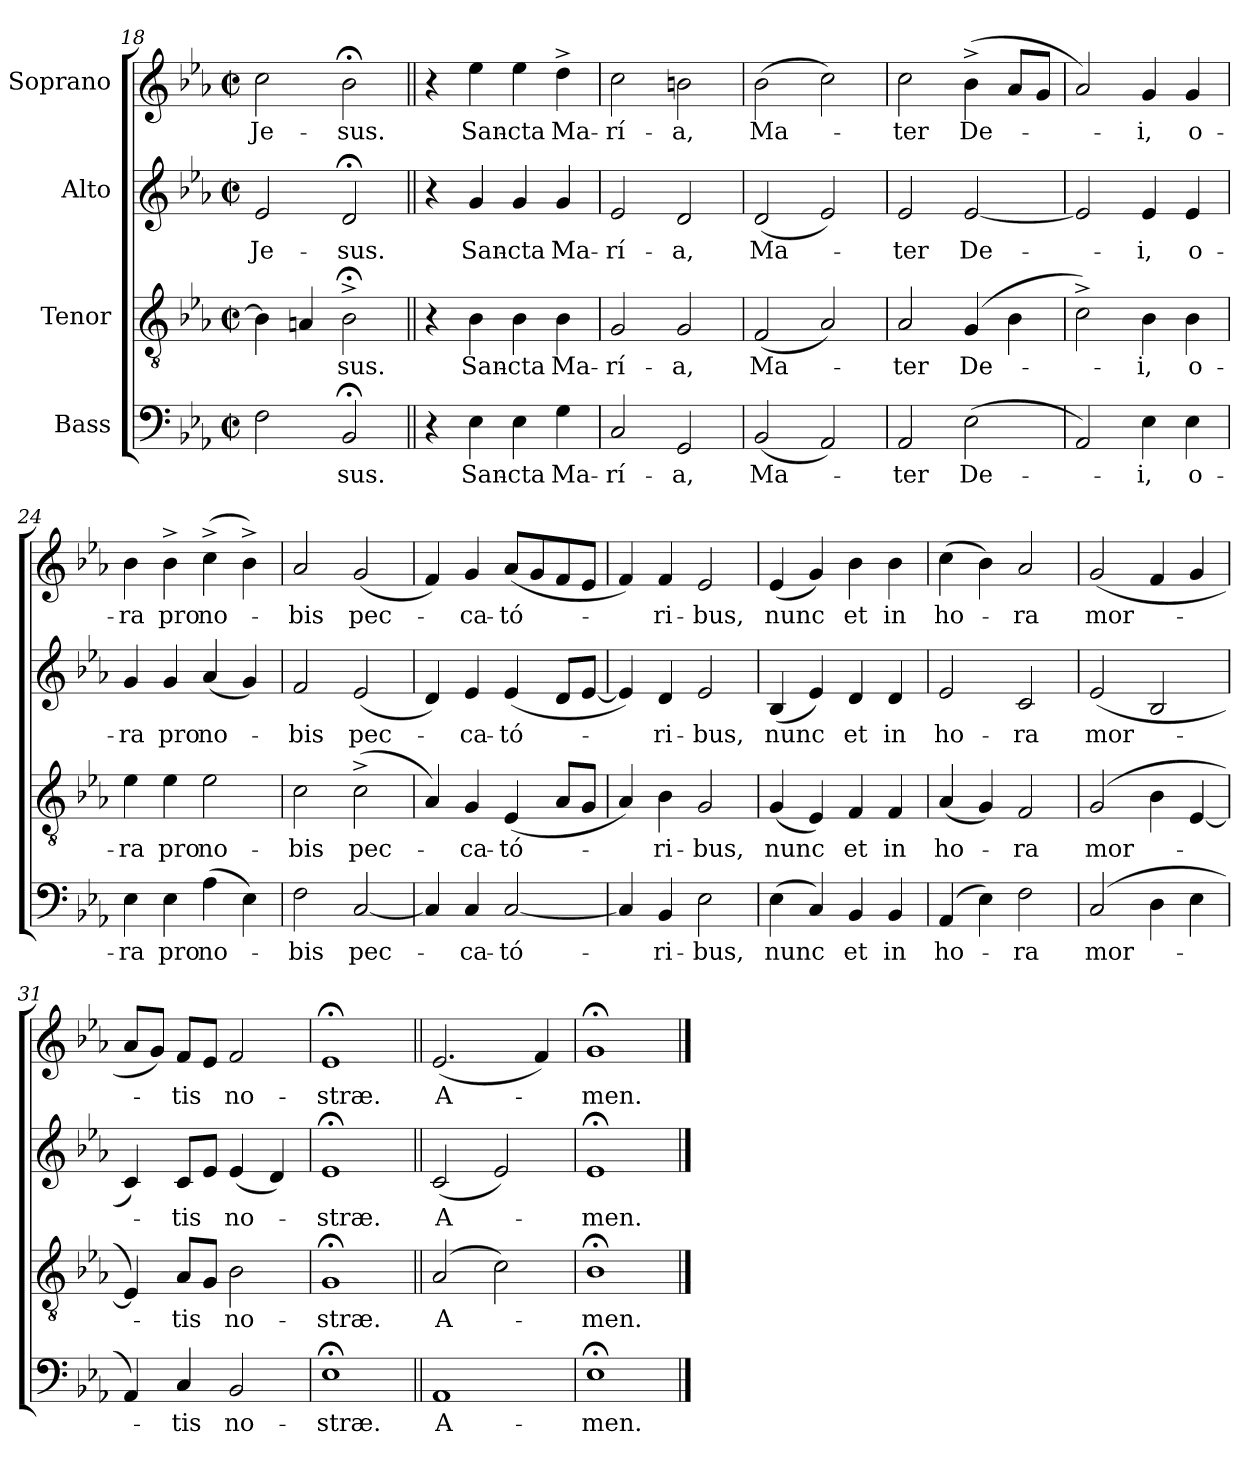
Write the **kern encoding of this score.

**kern	**text	**kern	**text	**kern	**text	**kern	**text
*part4	*part4	*part3	*part3	*part2	*part2	*part1	*part1
*staff4	*staff4	*staff3	*staff3	*staff2	*staff2	*staff1	*staff1
*I"Bass	*	*I"Tenor	*	*I"Alto	*	*I"Soprano	*
*clefF4	*	*clefGv2	*	*clefG2	*	*clefG2	*
*k[b-e-a-]	*	*k[b-e-a-]	*	*k[b-e-a-]	*	*k[b-e-a-]	*
*E-:	*	*E-:	*	*E-:	*	*E-:	*
*M2/2	*	*M2/2	*	*M2/2	*	*M2/2	*
*met(c|)	*	*met(c|)	*	*met(c|)	*	*met(c|)	*
=18	=18	=18	=18	=18	=18	=18	=18
!	!	!	!	!	!LO:LY:b	!	!LO:LY:b
2F\	.	4B-\]	.	2e-/	Je-	2cc\	Je-
.	.	4An/	.	.	.	.	.
!	!LO:LY:b	!	!LO:LY:b	!	!LO:LY:b	!	!LO:LY:b
2BB-;/	-sus.	2B-;<^>\	-sus.	2d;/	-sus.	2b-;<\	-sus.
=19||	=19||	=19||	=19||	=19||	=19||	=19||	=19||
4r	.	4r	.	4r	.	4r	.
!	!LO:LY:b	!	!LO:LY:b	!	!LO:LY:b	!	!LO:LY:b
4E-\	San-	4B-\	San-	4g/	San-	4ee-\	San-
!	!LO:LY:b:rj	!	!LO:LY:b:rj	!	!LO:LY:b:rj	!	!LO:LY:b:rj
4E-\	-cta	4B-\	-cta	4g/	-cta	4ee-\	-cta
!	!LO:LY:b	!	!LO:LY:b	!	!LO:LY:b	!	!LO:LY:b
4G\	Ma-	4B-\	Ma-	4g/	Ma-	4dd^>\	Ma-
=20	=20	=20	=20	=20	=20	=20	=20
!	!LO:LY:b	!	!LO:LY:b	!	!LO:LY:b	!	!LO:LY:b
2C/	-rí-	2G/	-rí-	2e-/	-rí-	2cc\	-rí-
!	!LO:LY:b	!	!LO:LY:b	!	!LO:LY:b	!	!LO:LY:b
2GG/	-a,	2G/	-a,	2d/	-a,	2bn\	-a,
=21	=21	=21	=21	=21	=21	=21	=21
!	!LO:LY:b	!	!LO:LY:b	!	!LO:LY:b	!	!LO:LY:b
(<2BB-/	Ma-	(<2F/	Ma-	(<2d/	Ma-	(>2b-i\	Ma-
2AA-/)	.	2A-/)	.	2e-/)	.	2cc\)	.
!!LO:PB:g=z
=22	=22	=22	=22	=22	=22	=22	=22
!	!LO:LY:b	!	!LO:LY:b	!	!LO:LY:b	!	!LO:LY:b
2AA-/	-ter	2A-/	-ter	2e-/	-ter	2cc\	-ter
!	!LO:LY:b	!	!LO:LY:b	!	!LO:LY:b	!	!LO:LY:b
(>2E-\	De-	(4G/	De-	[<2e-/	De-	(>4b-^>\	De-
.	.	4B-\	.	.	.	8a-/L	.
.	.	.	.	.	.	8g/J	.
=23	=23	=23	=23	=23	=23	=23	=23
2AA-/)	.	2c^>\)	.	2e-/]	.	2a-/)	.
!	!LO:LY:b	!	!LO:LY:b	!	!LO:LY:b	!	!LO:LY:b
4E-\	-i,	4B-\	-i,	4e-/	-i,	4g/	-i,
!	!LO:LY:b	!	!LO:LY:b	!	!LO:LY:b	!	!LO:LY:b
4E-\	o-	4B-\	o-	4e-/	o-	4g/	o-
=24	=24	=24	=24	=24	=24	=24	=24
!	!LO:LY:b	!	!LO:LY:b	!	!LO:LY:b	!	!LO:LY:b
4E-\	-ra	4e-\	-ra	4g/	-ra	4b-\	-ra
!	!LO:LY:b	!	!LO:LY:b	!	!LO:LY:b	!	!LO:LY:b
4E-\	pro	4e-\	pro	4g/	pro	4b-^>\	pro
!	!LO:LY:b	!	!LO:LY:b	!	!LO:LY:b	!	!LO:LY:b
(>4A-\	no-	2e-\	no-	(<4a-/	no-	(>4cc^>\	no-
4E-\)	.	.	.	4g/)	.	4b-^>\)	.
=25	=25	=25	=25	=25	=25	=25	=25
!	!LO:LY:b	!	!LO:LY:b	!	!LO:LY:b	!	!LO:LY:b
2F\	-bis	2c\	-bis	2f/	-bis	2a-/	-bis
!	!LO:LY:b	!	!LO:LY:b	!	!LO:LY:b	!	!LO:LY:b
[<2C/	pec-	(>2c^>\	pec-	(<2e-/	pec-	(<2g/	pec-
!!LO:LB:g=z
=26	=26	=26	=26	=26	=26	=26	=26
4C/]	.	4A-/)	.	4d/)	.	4f/)	.
!	!LO:LY:b	!	!LO:LY:b	!	!LO:LY:b	!	!LO:LY:b
4C/	-ca-	4G/	-ca-	4e-/	-ca-	4g/	-ca-
!	!LO:LY:b	!	!LO:LY:b	!	!LO:LY:b	!	!LO:LY:b
[<2C/	-tó-	(<4E-/	-tó-	(<4e-/	-tó-	(<8a-/L	-tó-
.	.	.	.	.	.	8g/	.
.	.	8A-/L	.	8d/L	.	8f/	.
.	.	8G/J	.	[<8e-/J	.	8e-/J	.
=27	=27	=27	=27	=27	=27	=27	=27
4C/]	.	4A-/)	.	4e-/])	.	4f/)	.
!	!LO:LY:b	!	!LO:LY:b	!	!LO:LY:b	!	!LO:LY:b
4BB-/	-ri-	4B-\	-ri-	4d/	-ri-	4f/	-ri-
!	!LO:LY:b	!	!LO:LY:b	!	!LO:LY:b	!	!LO:LY:b
2E-\	-bus,	2G/	-bus,	2e-/	-bus,	2e-/	-bus,
=28	=28	=28	=28	=28	=28	=28	=28
!	!LO:LY:b	!	!LO:LY:b	!	!LO:LY:b	!	!LO:LY:b
(>4E-\	nunc	(<4G/	nunc	(<4B-/	nunc	(<4e-/	nunc
4C/)	.	4E-/)	.	4e-/)	.	4g/)	.
!	!LO:LY:b	!	!LO:LY:b	!	!LO:LY:b	!	!LO:LY:b
4BB-/	et	4F/	et	4d/	et	4b-\	et
!	!LO:LY:b	!	!LO:LY:b	!	!LO:LY:b	!	!LO:LY:b
4BB-/	in	4F/	in	4d/	in	4b-\	in
=29	=29	=29	=29	=29	=29	=29	=29
!	!LO:LY:b	!	!LO:LY:b	!	!LO:LY:b	!	!LO:LY:b
(4AA-/	ho-	(<4A-/	ho-	2e-/	ho-	(>4cc\	ho-
4E-\)	.	4G/)	.	.	.	4b-\)	.
!	!LO:LY:b	!	!LO:LY:b	!	!LO:LY:b	!	!LO:LY:b
2F\	-ra	2F/	-ra	2c/	-ra	2a-/	-ra
!!LO:LB:g=z
=30	=30	=30	=30	=30	=30	=30	=30
!	!LO:LY:b	!	!LO:LY:b	!	!LO:LY:b	!	!LO:LY:b
(2C/	mor-	(2G/	mor-	(<2e-/	mor-	(<2g/	mor-
4D\	.	4B-\	.	2B-/	.	4f/	.
4E-\	.	[<4E-/	.	.	.	4g/	.
=31	=31	=31	=31	=31	=31	=31	=31
4AA-/)	.	4E-/])	.	4c/)	.	8a-/L	.
.	.	.	.	.	.	8g/J)	.
!	!LO:LY:b	!	!LO:LY:b	!	!LO:LY:b	!	!LO:LY:b
4C/	-tis	8A-/L	-tis	8c/L	-tis	8f/L	-tis
.	.	8G/J	.	8e-/J	.	8e-/J	.
!	!LO:LY:b	!	!LO:LY:b	!	!LO:LY:b	!	!LO:LY:b
2BB-/	no-	2B-\	no-	(<4e-/	no-	2f/	no-
.	.	.	.	4d/)	.	.	.
=32	=32	=32	=32	=32	=32	=32	=32
!	!LO:LY:b	!	!LO:LY:b	!	!LO:LY:b	!	!LO:LY:b
1E-;<	-stræ.	1G;	-stræ.	1e-;	-stræ.	1e-;	-stræ.
=33||	=33||	=33||	=33||	=33||	=33||	=33||	=33||
!	!LO:LY:b	!	!LO:LY:b	!	!LO:LY:b	!	!LO:LY:b
1AA-	A-	(2A-/	A-	(<2c/	A-	(<2.e-/	A-
.	.	2c\)	.	2e-/)	.	.	.
.	.	.	.	.	.	4f/)	.
=34	=34	=34	=34	=34	=34	=34	=34
!	!LO:LY:b	!	!LO:LY:b	!	!LO:LY:b	!	!LO:LY:b
1E-;<	-men.	1B-;<	-men.	1e-;	-men.	1g;	-men.
==	==	==	==	==	==	==	==
*-	*-	*-	*-	*-	*-	*-	*-
